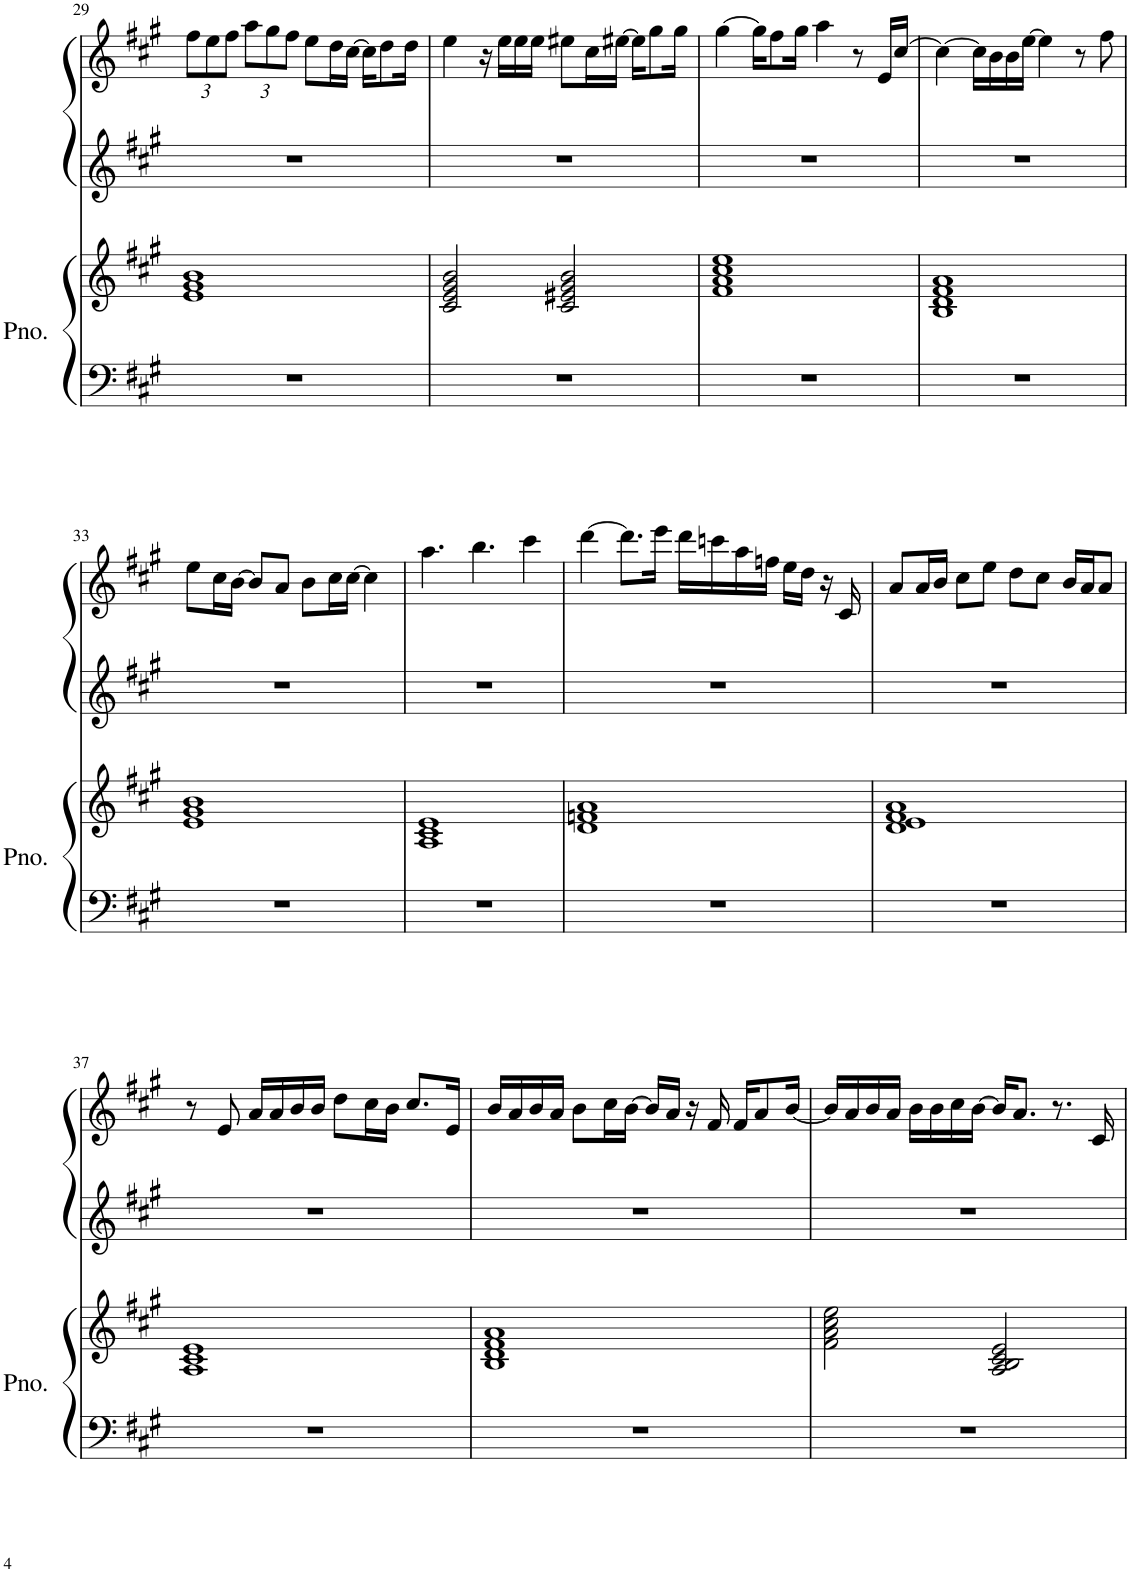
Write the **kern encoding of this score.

**kern	**kern	**kern	**kern
*part2	*part2	*part1	*part1
*staff4	*staff3	*staff2	*staff1
*I"ピアノ	*	*I"Piano	*
*	*	*I'Pno	*
!!LO:PB:g=z
*clefF4	*clefG2	*clefG2	*clefG2
*k[f#c#g#]	*k[f#c#g#]	*k[f#c#g#]	*k[f#c#g#]
*M4/4	*M4/4	*M4/4	*M4/4
*met(c)	*met(c)	*met(c)	*met(c)
*	*	*	*Xbrackettup
=29	=29	=29	=29
1r	1e 1g# 1b	1r	12ff#\L
.	.	.	12ee\
.	.	.	12ff#\J
.	.	.	12aa\L
.	.	.	12gg#\
.	.	.	12ff#\J
.	.	.	8ee\L
.	.	.	16dd\L
.	.	.	[16cc#\JJ
.	.	.	16cc#\KL]
.	.	.	8dd\
.	.	.	16dd\Jk
=30	=30	=30	=30
1r	2c#/ 2e/ 2g#/ 2b/	1r	4ee\
.	.	.	16r
.	.	.	16ee\LL
.	.	.	16ee\
.	.	.	16ee\JJ
.	2c#/ 2e#X/ 2g#/ 2b/	.	8ee#X\L
.	.	.	16cc#\L
.	.	.	[16ee#X\JJ
.	.	.	16ee#\KL]
.	.	.	8gg#\
.	.	.	16gg#\Jk
=31	=31	=31	=31
1r	1f# 1a 1cc# 1ee	1r	[4gg#\
.	.	.	16gg#\KL]
.	.	.	8ff#\
.	.	.	16gg#\Jk
.	.	.	4aa\
.	.	.	8r
.	.	.	16e/LL
.	.	.	[16cc#/JJ
=32	=32	=32	=32
1r	1B 1d 1f# 1a	1r	4cc#\_
.	.	.	16cc#\LL]
.	.	.	16b\
.	.	.	16b\
.	.	.	[16ee\JJ
.	.	.	4ee\]
.	.	.	8r
.	.	.	8ff#\
!!LO:LB:g=z
=33	=33	=33	=33
1r	1e 1g# 1b	1r	8ee\L
.	.	.	16cc#\L
.	.	.	[16b\JJ
.	.	.	8b/L]
.	.	.	8a/J
.	.	.	8b\L
.	.	.	16cc#\L
.	.	.	[16cc#\JJ
.	.	.	4cc#\]
=34	=34	=34	=34
1r	1A 1c# 1e	1r	4.aa\
.	.	.	4.bb\
.	.	.	4ccc#\
=35	=35	=35	=35
1r	1d 1fn 1a	1r	[4ddd\
.	.	.	8.ddd\L]
.	.	.	16eee\Jk
.	.	.	16ddd\LL
.	.	.	16cccn\
.	.	.	16aa\
.	.	.	16ffn\JJ
.	.	.	16ee\LL
.	.	.	16dd\JJ
.	.	.	16r
.	.	.	16c#/
=36	=36	=36	=36
1r	1d 1e 1f# 1a	1r	8a/L
.	.	.	16a/L
.	.	.	16b/JJ
.	.	.	8cc#\L
.	.	.	8ee\J
.	.	.	8dd\L
.	.	.	8cc#\J
.	.	.	16b/LL
.	.	.	16a/J
.	.	.	8a/J
!!LO:LB:g=z
=37	=37	=37	=37
1r	1A 1c# 1e	1r	8r
.	.	.	8e/
.	.	.	16a/LL
.	.	.	16a/
.	.	.	16b/
.	.	.	16b/JJ
.	.	.	8dd\L
.	.	.	16cc#\L
.	.	.	16b\JJ
.	.	.	8.cc#/L
.	.	.	16e/Jk
=38	=38	=38	=38
1r	1B 1d 1f# 1a	1r	16b/LL
.	.	.	16a/
.	.	.	16b/
.	.	.	16a/JJ
.	.	.	8b\L
.	.	.	16cc#\L
.	.	.	[16b\JJ
.	.	.	16b/LL]
.	.	.	16a/JJ
.	.	.	16r
.	.	.	16f#/
.	.	.	16f#/KL
.	.	.	8a/
.	.	.	[16b/Jk
=39	=39	=39	=39
1r	2f#\ 2a\ 2cc#\ 2ee\	1r	16b/LL]
.	.	.	16a/
.	.	.	16b/
.	.	.	16a/JJ
.	.	.	16b\LL
.	.	.	16b\
.	.	.	16cc#\
.	.	.	[16b\JJ
.	2A/ 2B/ 2c#/ 2e/	.	16b/KL]
.	.	.	8.a/J
.	.	.	8.r
.	.	.	16c#/
=	=	=	=
*-	*-	*-	*-
